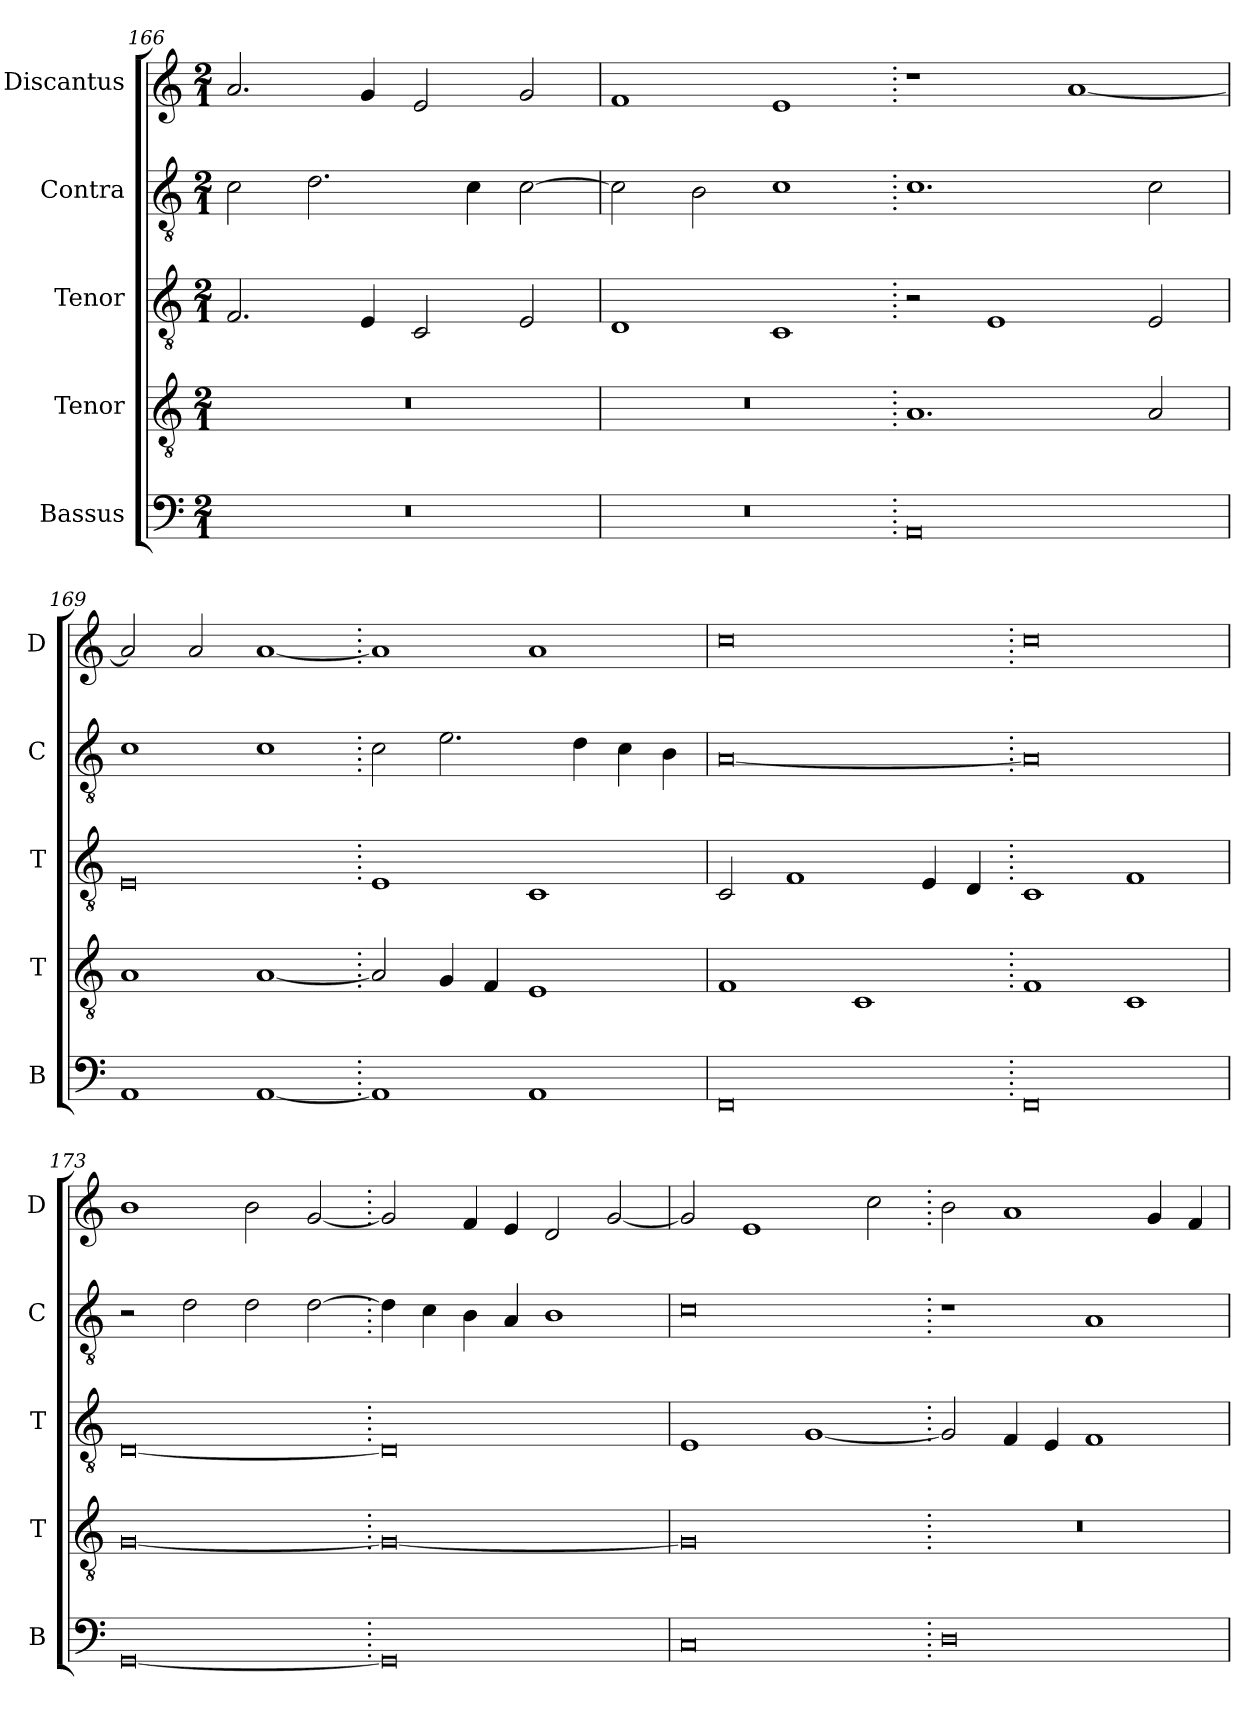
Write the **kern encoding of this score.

**kern	**kern	**kern	**kern	**kern
*part5	*part4	*part3	*part2	*part1
*staff5	*staff4	*staff3	*staff2	*staff1
*I"Bassus	*I"Tenor	*I"Tenor	*I"Contra	*I"Discantus
*I'B	*I'T	*I'T	*I'C	*I'D
*clefF4	*clefGv2	*clefGv2	*clefGv2	*clefG2
*k[]	*k[]	*k[]	*k[]	*k[]
*M2/1	*M2/1	*M2/1	*M2/1	*M2/1
=166	=166	=166	=166	=166
0r	0r	2.F/	2c\	2.a/
.	.	.	2.d\	.
.	.	4E/	.	4g/
.	.	2C/	.	2e/
.	.	.	4c\	.
.	.	2E/	[2c\	2g/
=167	=167	=167	=167	=167
0r	0r	1D	2c\]	1f
.	.	.	2B\	.
.	.	1C	1c	1e
=168.	=168.	=168.	=168.	=168.
0AA	1.A	2r	1.c	1r
.	.	1E	.	.
.	.	.	.	[1a
.	2A/	2E/	2c\	.
=169	=169	=169	=169	=169
1AA	1A	0E	1c	2a/]
.	.	.	.	2a/
[1AA	[1A	.	1c	[1a
=170.	=170.	=170.	=170.	=170.
1AA]	2A/]	1E	2c\	1a]
.	4G/	.	2.e\	.
.	4F/	.	.	.
1AA	1E	1C	.	1a
.	.	.	4d\	.
.	.	.	4c\	.
.	.	.	4B\	.
=171	=171	=171	=171	=171
0FF	1F	2C/	[0A	0cc
.	.	1F	.	.
.	1C	.	.	.
.	.	4E/	.	.
.	.	4D/	.	.
=172.	=172.	=172.	=172.	=172.
0FF	1F	1C	0A]	0cc
.	1C	1F	.	.
=173	=173	=173	=173	=173
[0GG	[0G	[0D	2r	1b
.	.	.	2d\	.
.	.	.	2d\	2b\
.	.	.	[2d\	[2g/
=174.	=174.	=174.	=174.	=174.
0GG]	0G_	0D]	4d\]	2g/]
.	.	.	4c\	.
.	.	.	4B\	4f/
.	.	.	4A/	4e/
.	.	.	1B	2d/
.	.	.	.	[2g/
=175	=175	=175	=175	=175
0C	0G]	1E	0c	2g/]
.	.	.	.	1e
.	.	[1G	.	.
.	.	.	.	2cc\
=176.	=176.	=176.	=176.	=176.
0D	0r	2G/]	1r	2b\
.	.	4F/	.	1a
.	.	4E/	.	.
.	.	1F	1A	.
.	.	.	.	4g/
.	.	.	.	4f/
=	=	=	=	=
*-	*-	*-	*-	*-
